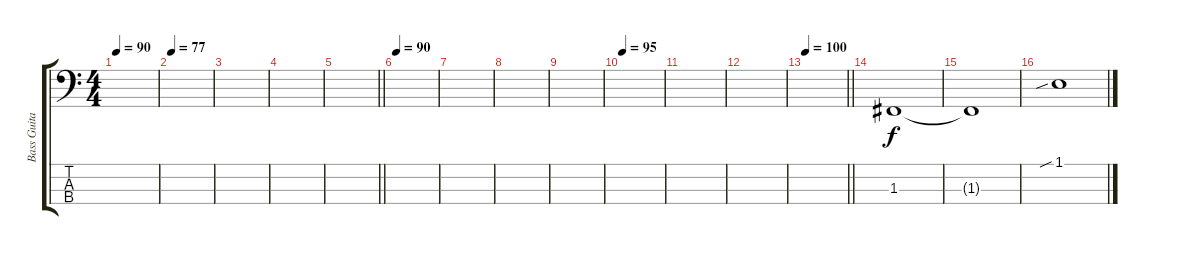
\track ("Bass Guitar" "Bass Guita") {instrument electricbassfinger}
\staff {score tabs}
\tuning (Eb2 Bb1 F1 C1) {hide}
\ts (4 4)
\tempo 90
\clef f4
\ks c
|
\tempo 77
|
|
|
\barLineRight lightlight
|
\tempo 90
|
|
|
|
\tempo 95
|
|
|
\tempo 100
\barLineRight lightlight
|
1.3.1 |
1.3{t}.1 |
1.1{sib}.1
